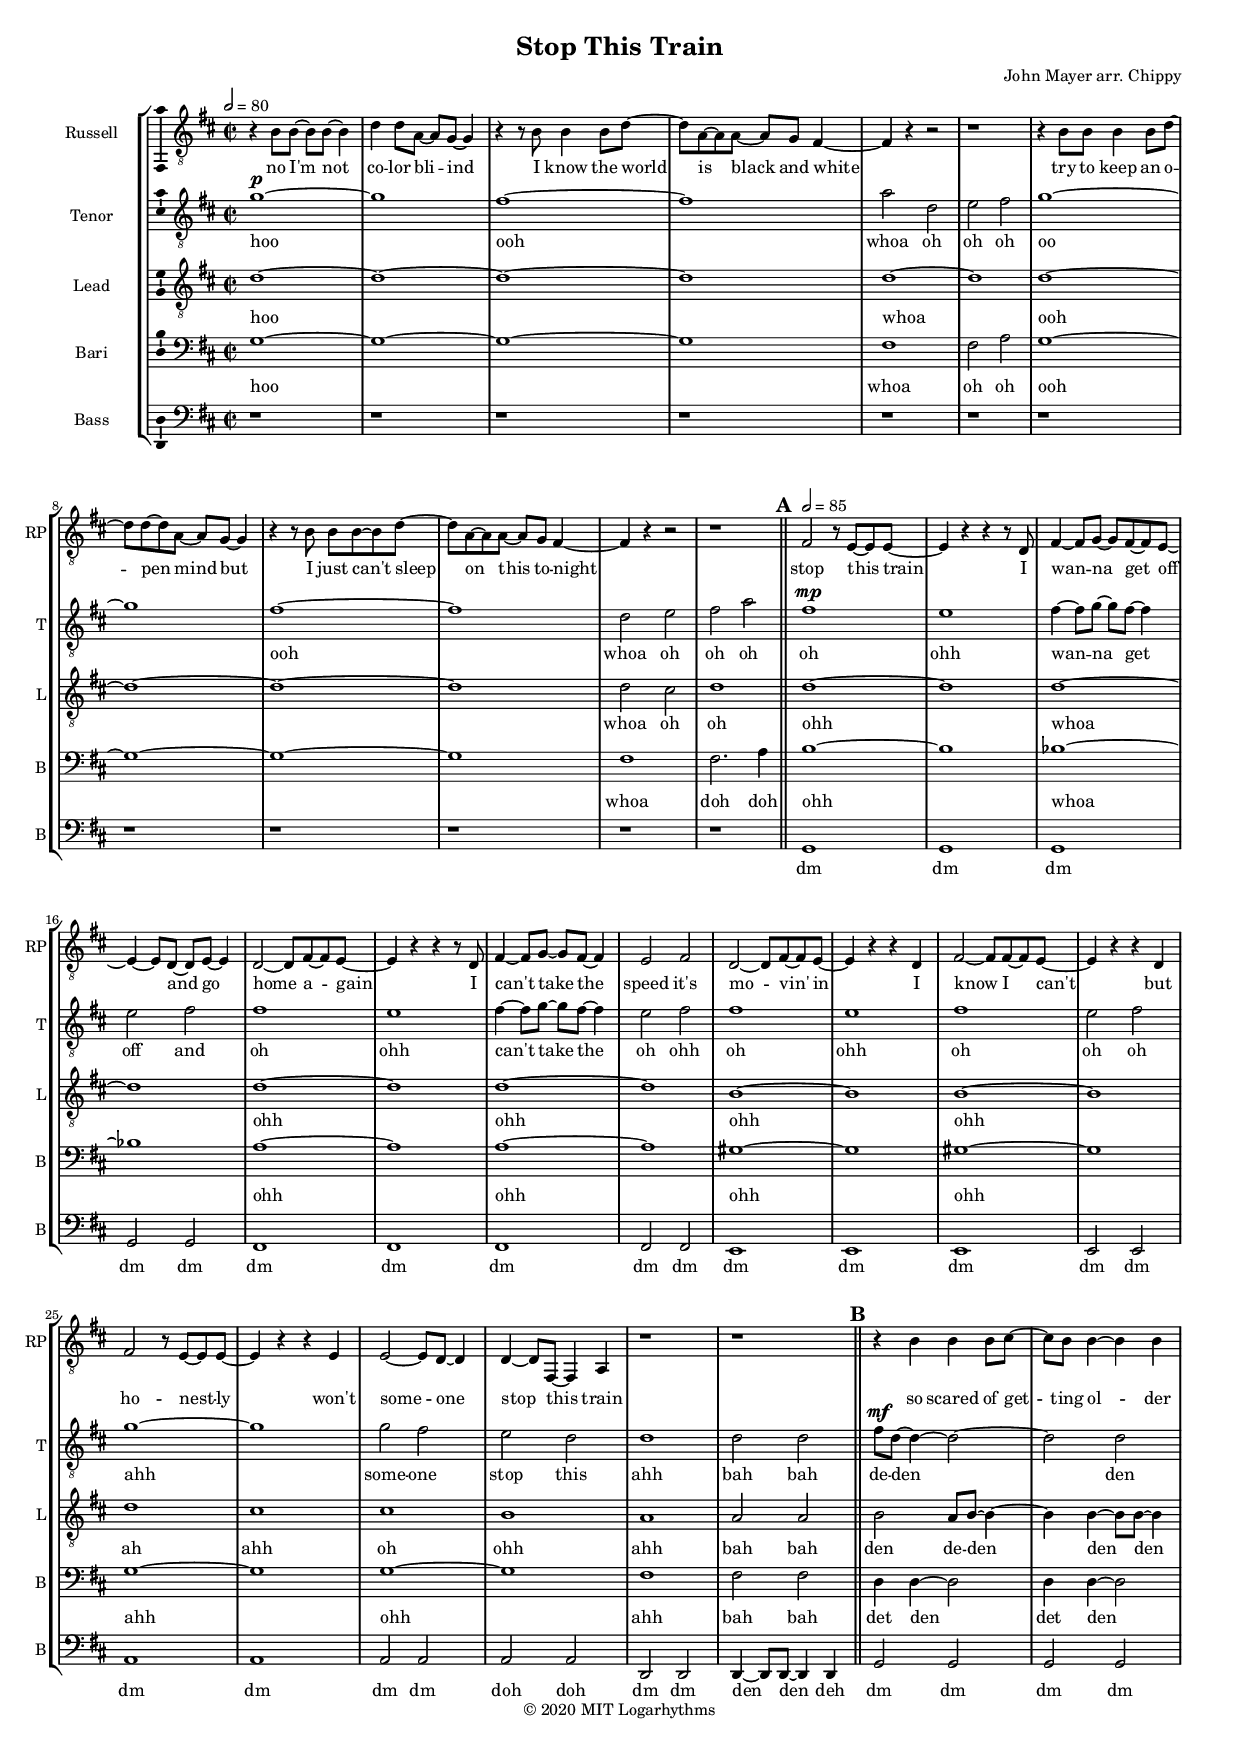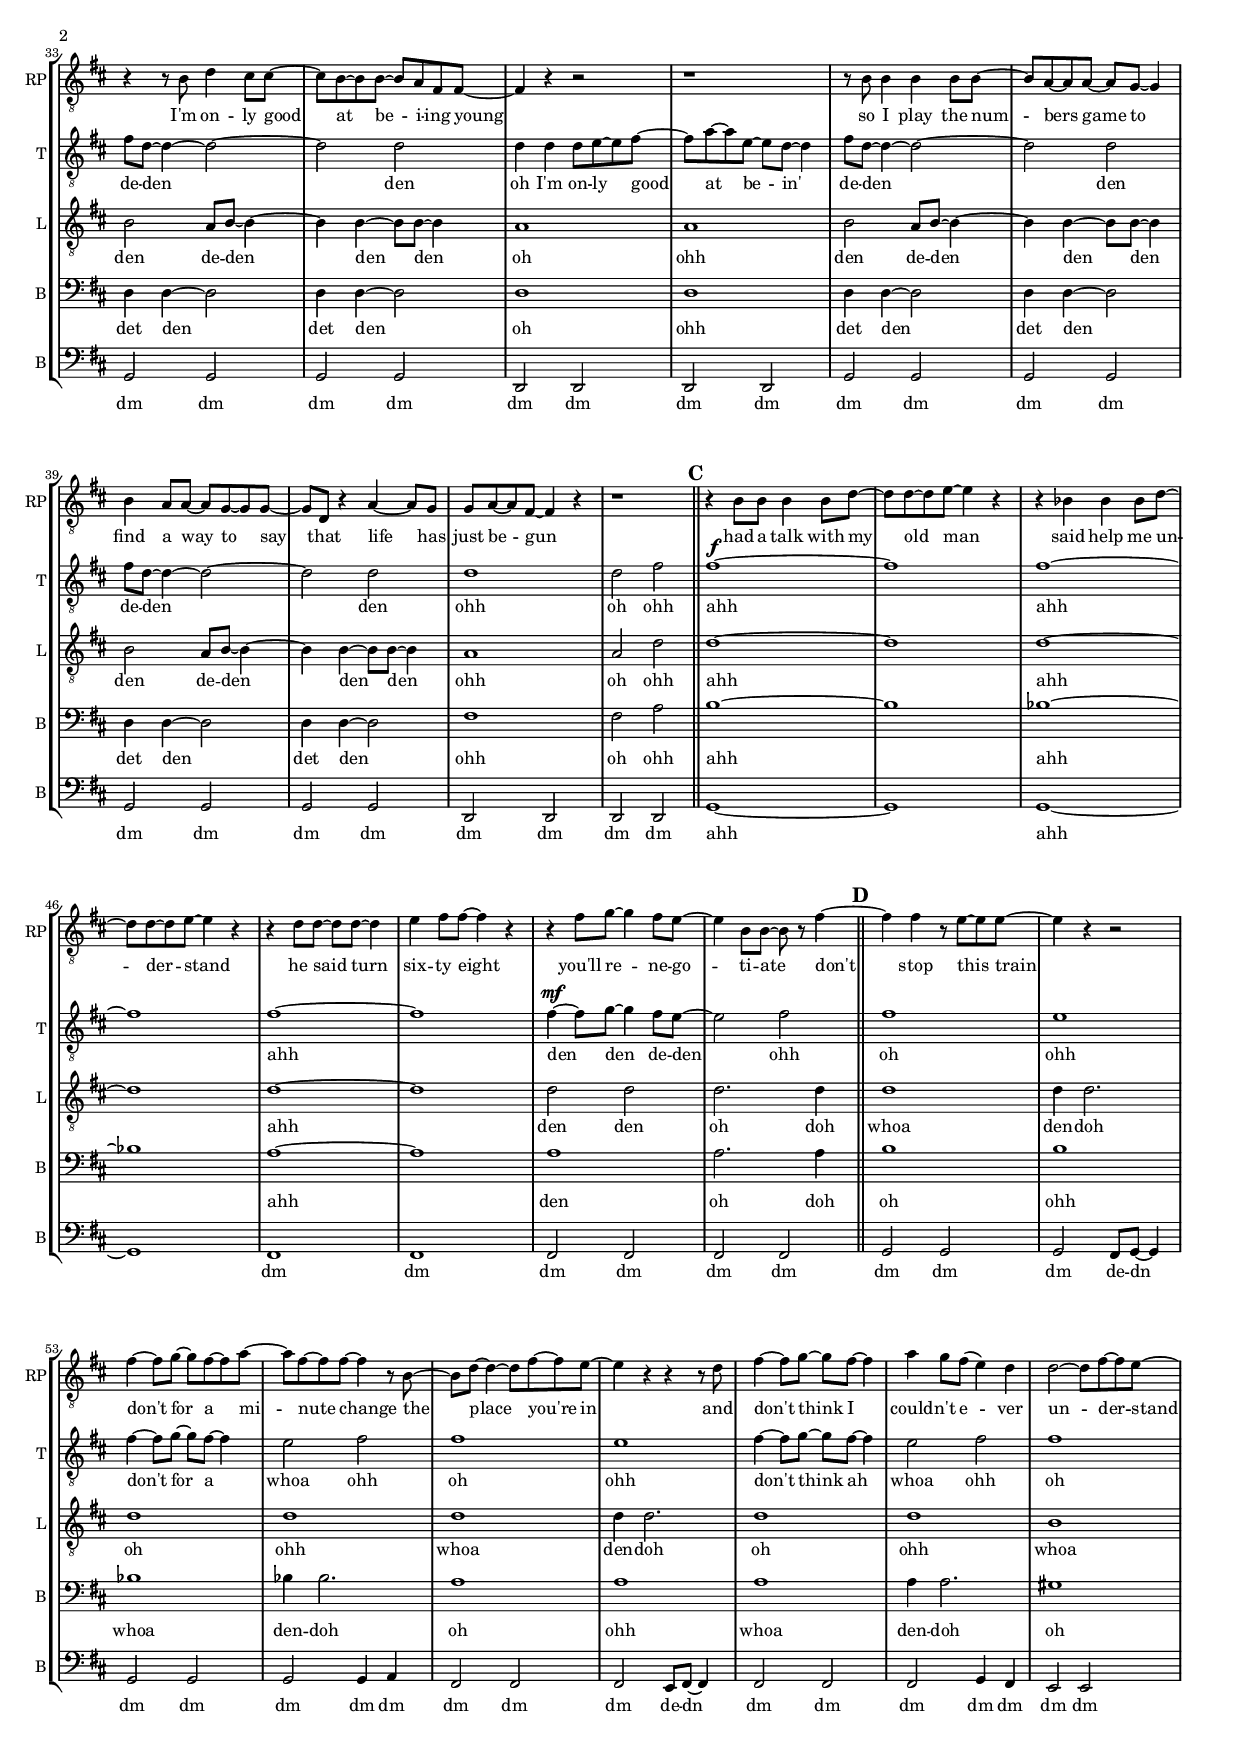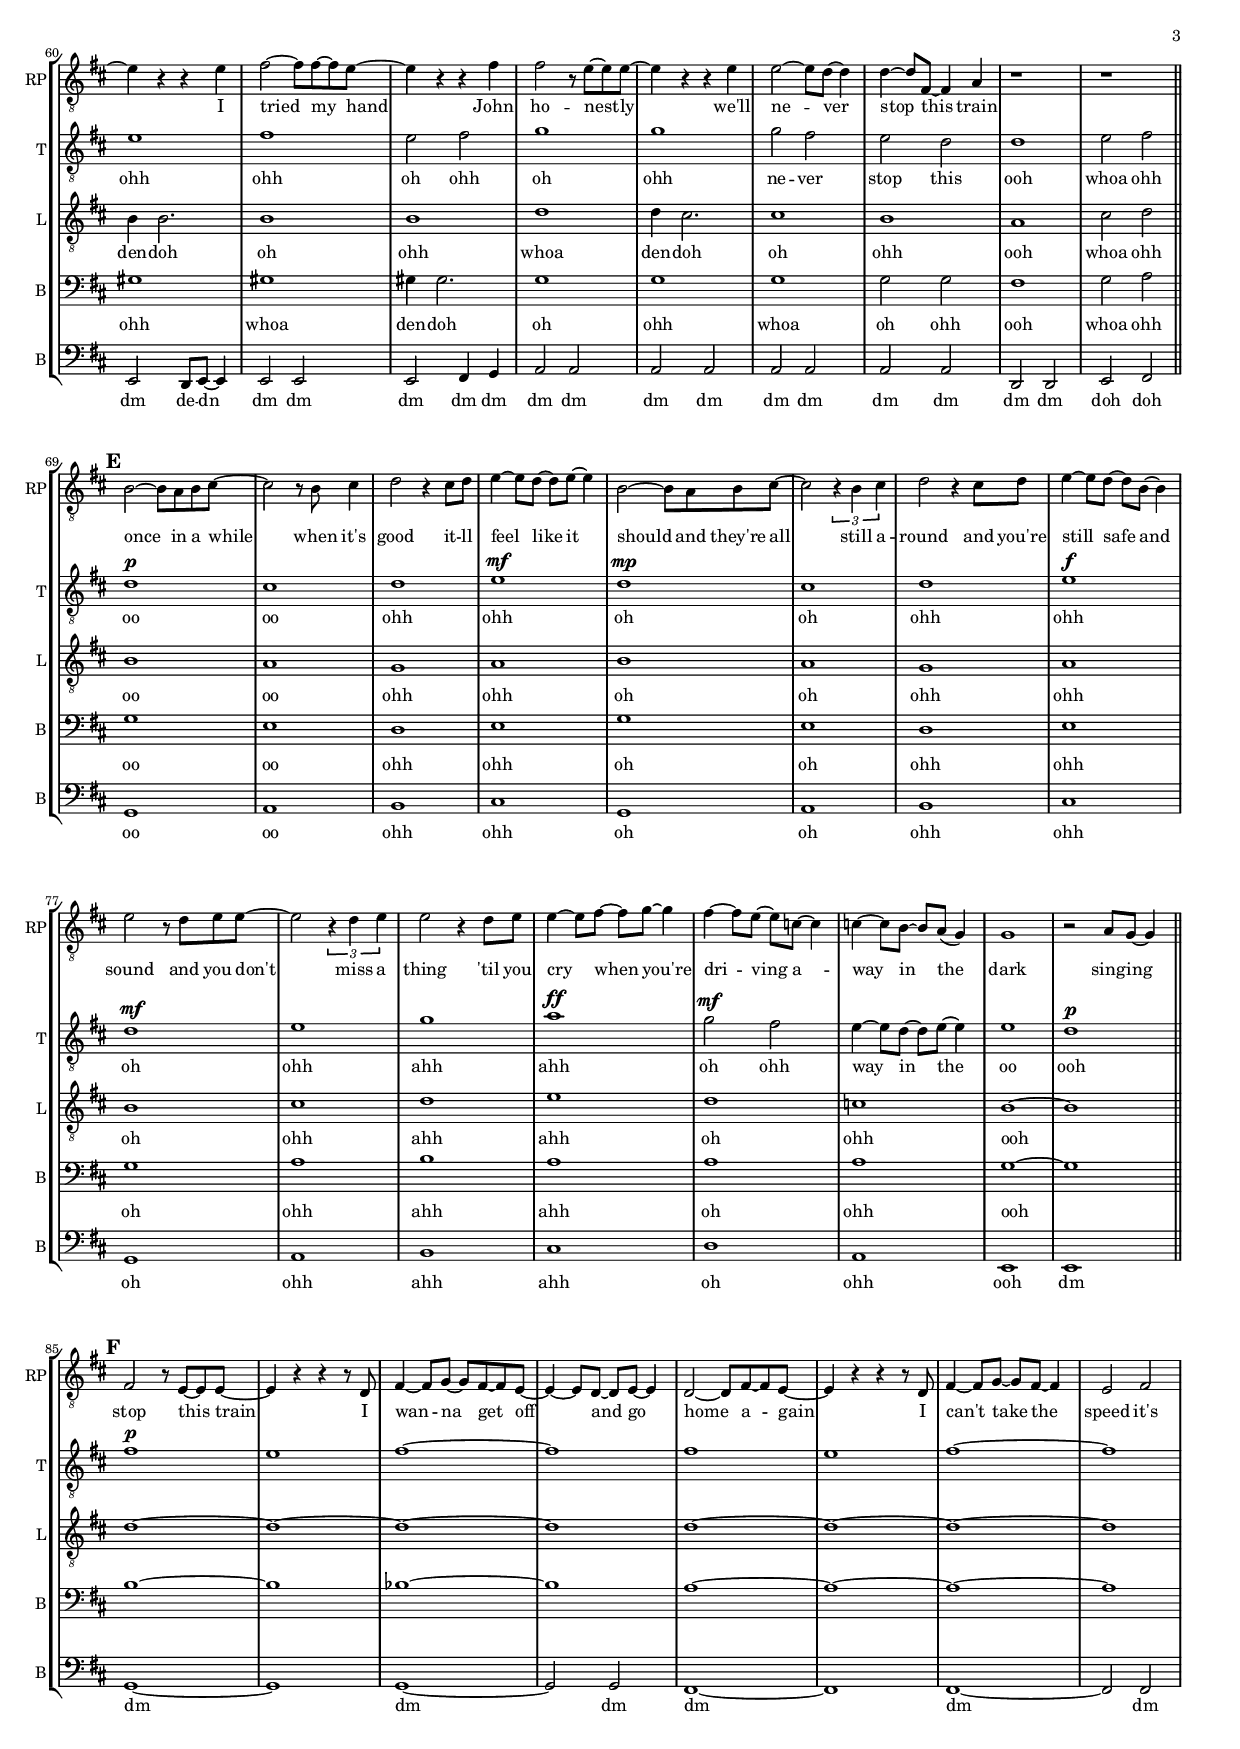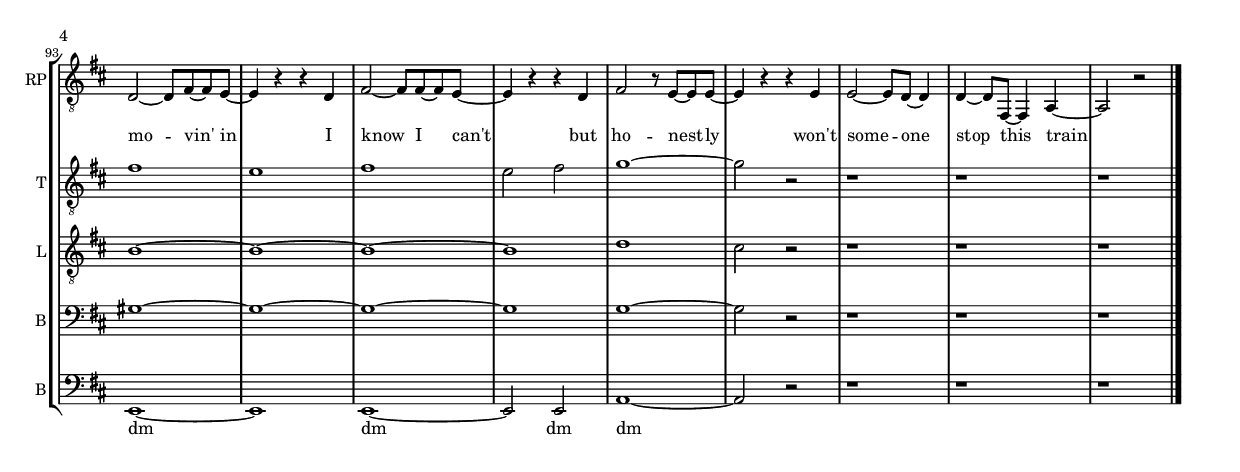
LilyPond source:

% score:///home/ryan/git/personal/stop-this-train/score.ly
% play:///home/ryan/git/personal/stop-this-train/media/russell.m4a:0
% play:///home/ryan/git/personal/stop-this-train/media/original.m4a:150
% play:///home/ryan/git/personal/stop-this-train/media/tori.m4a:4

\version "2.18.2"

#(set-global-staff-size 14)

\header {
  title = "Stop This Train"
  composer = "John Mayer arr. Chippy"
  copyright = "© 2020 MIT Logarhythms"
}

gSolo = { \key d \major \time 2/2 }
gSoloLyrics = {}
gTenor = { \key d \major \time 2/2 }
gTenorLyrics = {}
gLead = { \key d \major \time 2/2 }
gLeadLyrics = {}
gBari = { \key d \major \time 2/2 }
gBariLyrics = {}
gBass = { \key d \major \time 2/2 }
gBassLyrics = {}

% score:///home/ryan/git/personal/stop-this-train/score.ly
% play:///home/ryan/git/personal/stop-this-train/media/russell.m4a:97.75
% play:///home/ryan/git/personal/stop-this-train/media/original.m4a:150

solo = \relative c' {
  \tempo 2 = 80

  r4  b8 b~  b8 b~  b4 |
  % no I'm not
  d4  d8 a~  a8 g~ g4 |
  % color bli-ind
  r4  r8 b  b4  b8 d~ |
  % I know the world
  d8 a~  a8 a~  a8 g  fis4~ |
  % is black and white

  fis4 r4 r2 |
  r1 |

  r4  b8 b  b4  b8 d~ |
  % try to keep an o-
  d8 d~  d8 a~  a8 g~ g4 |
  % pen mind but
  r4  r8 b  b8 b~  b8 d~ |
  % I just can't
  d8 a~  a8 a~  a8 g  fis4~ |
  % sleep on this tonight

  fis4 r4 r2 |
  r1 |

  \bar "||" \mark \default
}

soloLyrics = \lyricmode {
  no I'm not
  co -- lor bli -- ind
  I know the world
  is black and white

  try to keep an o --
  pen mind but
  I just can't
  sleep on this to -- night
}

tenor = \relative c' {
  g'1^\p~ | g1 | fis1~ | fis1 |
  a2 d,2 | e2 fis2 |
  g1~ | g1 | fis1~ | fis1 |
  d2 e2 | fis2 a2 |
}

tenorLyrics = \lyricmode {
  hoo ooh
  whoa oh oh oh
  oo ooh
  whoa oh oh oh
}

lead = \relative c' {
  d1~ | d1~ | d1~ | d1 |
  d1~ | d1 |
  d1~ | d1~ | d1~ | d1 |
  d2 cis2 | d1 |
}

leadLyrics = \lyricmode {
  hoo
  whoa
  ooh
  whoa oh oh
}

bari = \relative c' {
  g1~ | g1~ | g1~ | g1 |
  fis1 | fis2 a2 |
  g1~ | g1~ | g1~ | g1 |
  fis1 | fis2. a4 |
}

bariLyrics = \lyricmode {
  hoo
  whoa oh oh
  ooh
  whoa doh doh
}

bass = \relative c {
  r1 | r1 | r1 | r1 |
  r1 | r1 |
  r1 | r1 | r1 | r1 |
  r1 | r1 |
}

bassLyrics = \lyricmode {}


% "Export" the music to new variables

gSolo = { \gSolo \solo }
gSoloLyrics = { \gSoloLyrics \soloLyrics }
gTenor = { \gTenor \tenor }
gTenorLyrics = { \gTenorLyrics \tenorLyrics }
gLead = { \gLead \lead }
gLeadLyrics = { \gLeadLyrics \leadLyrics }
gBari = { \gBari \bari }
gBariLyrics = { \gBariLyrics \bariLyrics }
gBass = { \gBass \bass }
gBassLyrics = { \gBassLyrics \bassLyrics }

% score:///home/ryan/git/personal/stop-this-train/score.ly
% play:///home/ryan/git/personal/stop-this-train/media/russell.m4a:68.75
% play:///home/ryan/git/personal/stop-this-train/media/original.m4a:96

solo = \relative c {
  \tempo 2 = 85

  fis2  r8 e~  e8 e~ |
  % stop this train
  e4  r4  r4  r8 d |
  % I
  fis4~  fis8 g~  g8 fis~  fis8 e~ |
  % wan-na get off
  e4~  e8 d~  d8 e8~  e4 |
  % and go

  d2~  d8 fis~  fis8 e~ |
  % home again
  e4  r4  r4  r8 d |
  % I
  fis4~  fis8 g~  g8 fis~  fis4 |
  % can't take the
  e2  fis2 |
  % speed it's

  d2~  d8 fis~  fis8 e~ |
  % mo-vin' in
  e4  r4  r4  d4 |
  % I
  fis2~  fis8 fis~  fis8 e~ |
  % know I can't
  e4  r4  r4  d4 |
  % but

  fis2  r8 e~  e8 e~ |
  % honestly
  e4  r4  r4  e4 |
  % won't
  e2~  e8 d~  d4 |
  % some one
  d4~  d8 fis,~  fis4  a4 |
  % stop this train

  r1 | r1 |

  \bar "||" \mark \default
}

soloLyrics = \lyricmode {
  stop this train
  I
  wan -- na get off
  and go

  home a -- gain
  I
  can't take the
  speed it's

  mo -- vin' in
  I
  know I can't
  but

  ho -- nest -- ly
  won't
  some -- one
  stop this train
}

tenor = \relative c' {
  fis1^\mp |
  e1 |
  fis4~  fis8 g~  g8 fis~  fis4 |
  e2  fis |

  fis1 |
  e1 |
  fis4~  fis8 g~  g8 fis~  fis4 |
  e2  fis |

  fis1 |
  e1 |
  fis1 |
  e2  fis2 |

  g1~ |
  g1 |
  g2  fis2 |
  e2  d2 |

  d1 | d2  d2 |
}

tenorLyrics = \lyricmode {
  oh ohh
  wan -- na get off and
  oh ohh
  can't take the
  oh ohh
  oh ohh
  oh oh oh ahh
  some -- one stop this
  ahh bah bah
}

lead = \relative c' {
  d1~ |
  d1 |
  d1~ |
  d1 |

  d1~ |
  d1 |
  d1~ |
  d1 |

  b1~ |
  b1 |
  b1~ |
  b1 |

  d1 |
  cis1 |
  cis1 |
  b1 |

  a1 | a2  a2 |
}

leadLyrics = \lyricmode {
  ohh
  whoa
  ohh
  ohh
  ohh
  ohh
  ah ahh
  oh ohh
  ahh bah bah
}

% play:///home/ryan/git/personal/stop-this-train/media/original.m4a:110
bari = \relative c' {
  b1~ |
  b1 |
  bes1~ |
  bes1 |

  a1~ |
  a1 |
  a1~ |
  a1 |

  gis1~ |
  gis1 |
  gis1~ |
  gis1 |

  g1~ |
  g1 |
  g1~ |
  g1 |

  fis1 | fis2  fis2 |
}

bariLyrics = \lyricmode {
  ohh
  whoa
  ohh
  ohh
  ohh
  ohh
  ahh
  ohh
  ahh bah bah
}

bass = \relative c {
  g1 | g1 | g1 | g2 g |
  fis1 | fis1 | fis1 | fis2 fis |
  e1 | e1 | e1 | e2 e |
  a1 | a1 | a2 a | a2 a |
  d,2 d | d4~  d8 d~  d4  d4 |
}

bassLyrics = \lyricmode {
  dm dm dm dm dm
  dm dm dm dm dm
  dm dm dm dm dm
  dm dm dm dm doh doh
  dm dm den den deh
}


% "Export" the music to new variables

gSolo = { \gSolo \solo }
gSoloLyrics = { \gSoloLyrics \soloLyrics }
gTenor = { \gTenor \tenor }
gTenorLyrics = { \gTenorLyrics \tenorLyrics }
gLead = { \gLead \lead }
gLeadLyrics = { \gLeadLyrics \leadLyrics }
gBari = { \gBari \bari }
gBariLyrics = { \gBariLyrics \bariLyrics }
gBass = { \gBass \bass }
gBassLyrics = { \gBassLyrics \bassLyrics }

% score:///home/ryan/git/personal/stop-this-train/score.ly
% play:///home/ryan/git/personal/stop-this-train/media/russell.m4a:97.75
% play:///home/ryan/git/personal/stop-this-train/media/original.m4a:150

solo = \relative c' {
  r4  b4  b4  b8 cis~ |
  % so scared of get-
  cis8 b  b4~  b4  b4 |
  % ting older
  r4  r8 b  d4  cis8 cis~ |
  % I'm only good
  cis8 b~  b8 b~  b8 a  fis8 fis~ |
  % at being young

  fis4 r4 r2 |
  r1 |

% play:///home/ryan/git/personal/stop-this-train/media/original.m4a:160

  r8 b  b4  b4  b8 b~ |
  % so I play the num -
  b8 a~  a8 a~  a8 g~  g4 |
  % bers game to
  b4  a8 a~  a8 g~  g8 g~ |
  % find a way to say
  g8 d  r4  a'4~ a8 g |
  % that life has

  g8 a~  a8 fis~  fis4  r4 |
  % just begun
  r1 |

  \bar "||" \mark \default
}

soloLyrics = \lyricmode {
  so scared of get --
  ting ol -- der
  I'm on -- ly good
  at be -- i -- ing young

  so I play the num --
  bers game to
  find a way to say
  that life has 

  just be -- gun
}

tenor = \relative c' {
  fis8^\mf d~  d4~  d2~ |
  d2  d2 |
  fis8 d~  d4~  d2~ |
  d2  d2 |

  d4  d4  d8 e~  e8 fis~ |
  fis8 a~  a8 e~  e8 d~  d4 |

  fis8 d~  d4~  d2~ |
  d2  d2 |
  fis8 d~  d4~  d2~ |
  d2  d2 |

  d1 | d2 fis2 |
}

tenorLyrics = \lyricmode {
  de -- den den
  de -- den den
  oh I'm on -- ly good at be -- in'
  de -- den den
  de -- den den
  ohh oh ohh
}

lead = \relative c' {
  b2  a8 b~  b4~ |
  b4  b4~  b8 b~  b4 |
  b2  a8 b~  b4~ |
  b4  b4~  b8 b~  b4 |

  a1 | a1 |

  b2  a8 b~  b4~ |
  b4  b4~  b8 b~  b4 |
  b2  a8 b~  b4~ |
  b4  b4~  b8 b~  b4 |

  a1 | a2 d2 |
}

leadLyrics = \lyricmode {
  den de -- den den den
  den de -- den den den
  oh ohh
  den de -- den den den
  den de -- den den den
  ohh oh ohh
}

bari = \relative c {
  d4  d4~  d2|
  d4  d4~  d2|
  d4  d4~  d2|
  d4  d4~  d2|

  d1 | d1 |

  d4  d4~  d2|
  d4  d4~  d2|
  d4  d4~  d2|
  d4  d4~  d2|

  fis1 | fis2 a2 |
}

bariLyrics = \lyricmode {
  det den det den
  det den det den
  oh ohh
  det den det den
  det den det den
  ohh oh ohh
}

bass = \relative c {
  g2 g2 | g2 g2 | g2 g2 | g2 g2 |
  d2 d2 | d2 d2 |
  g2 g2 | g2 g2 | g2 g2 | g2 g2 |
  d2 d2 | d2 d2 |
}

bassLyrics = \lyricmode {
  dm dm dm dm dm dm dm dm
  dm dm dm dm
  dm dm dm dm dm dm dm dm
  dm dm dm dm
}


% "Export" the music to new variables

gSolo = { \gSolo \solo }
gSoloLyrics = { \gSoloLyrics \soloLyrics }
gTenor = { \gTenor \tenor }
gTenorLyrics = { \gTenorLyrics \tenorLyrics }
gLead = { \gLead \lead }
gLeadLyrics = { \gLeadLyrics \leadLyrics }
gBari = { \gBari \bari }
gBariLyrics = { \gBariLyrics \bariLyrics }
gBass = { \gBass \bass }
gBassLyrics = { \gBassLyrics \bassLyrics }

% score:///home/ryan/git/personal/stop-this-train/score.ly
% play:///home/ryan/git/personal/stop-this-train/media/russell.m4a:118


% play:///home/ryan/git/personal/stop-this-train/media/original.m4a:171

solo = \relative c' {
  r4  b8 b  b4  b8 d~ |
  % had a talk with my
  d8 d~  d8 e~  e4 r4 |
  % old man
  r4  bes4  bes4  bes8 d~ |
  % said help me un-
  d8 d~  d8 e~  e4 r4 |
  % der stand

% play:///home/ryan/git/personal/stop-this-train/media/original.m4a:177.2

  r4  d8 d~  d8 d~  d4 |
  % he said turn
  e4  fis8 fis~  fis4  r4 |
  % sixty eight
  r4  fis8 g~  g4  fis8 e~ |
  % you'll renego-
  e4  b8 b~  b8 r  fis'4~ |
  % tiate don't

  \bar "||" \mark \default

% play:///home/ryan/git/personal/stop-this-train/media/original.m4a:182

  fis4  fis4  r8 e~  e8 e~ |
  % stop this train
  e4  r4  r2 |
  %
  fis4~  fis8 g~  g8 fis~  fis8 a~ |
  % don't for a mi-
  a8 fis~  fis8 fis~  fis4  r8 b,~ |
  % nute change the 

% play:///home/ryan/git/personal/stop-this-train/media/original.m4a:187

  b8 d~  d4~  d8 fis~  fis8 e~ |
  % place you're in
  e4  r4  r4  r8 d |
  % and
  fis4~  fis8 g~  g8 fis~  fis4 |
  % don't think I
  a4  g8 fis(  e4)  d4 |
  % couldn't ever

% play:///home/ryan/git/personal/stop-this-train/media/original.m4a:193

  d2~  d8 fis~  fis8 e~ |
  % understand
  e4  r4  r4  e4 |
  % I
  fis2~  fis8 fis~  fis8 e~ |
  % tried my hand
  e4  r4  r4  fis4 |
  % john

% play:///home/ryan/git/personal/stop-this-train/media/original.m4a:198.7

  fis2  r8 e~  e8 e~ |
  % honestly
  e4  r4  r4  e4 |
  % we'll ne-
  e2~  e8 d~  d4 |
  % ver
  d4~  d8 fis,~  fis4  a4 |
  % stop this train

  r1 | r1 |

  \bar "||" \mark \default
}

soloLyrics = \lyricmode {
  had a talk with my
  old man
  said help me un --
  der -- stand

  he said turn
  six -- ty eight
  you'll re -- ne -- go --
  ti -- ate don't

  stop this train
  don't for a mi --
  nute change the

  place you're in
  and
  don't think I
  could -- n't e -- ver

  un -- der -- stand
  I
  tried my hand
  John

  ho -- nest -- ly
  we'll ne --
  ver
  stop this train
}

tenor = \relative c' {
  fis1^\f~ | fis1 | fis1~ | fis1 |

  fis1~ | fis1 |
  fis4^\mf~  fis8 g~  g4  fis8 e~ |
  e2 fis |

  fis1 |
  e1 |
  fis4~  fis8 g~  g8 fis~  fis4 |
  e2  fis |

  fis1 |
  e1 |
  fis4~  fis8 g~  g8 fis~  fis4 |
  e2  fis |

  fis1 |
  e1 |
  fis1 |
  e2  fis2 |

  g1 |
  g1 |
  g2  fis2 |
  e2  d2 |

  d1 | e2  fis2 |
}

tenorLyrics = \lyricmode {
  ahh ahh ahh
  den den de -- den ohh
  oh ohh
  don't for a whoa ohh
  oh ohh
  don't think ah whoa ohh
  oh ohh ohh oh ohh
  oh ohh
  ne -- ver stop this ooh whoa ohh
}

lead = \relative c' {
  d1~ | d1 | d1~ | d1 |

  d1~ | d1 |
  d2 d | d2. d4 |

  d1 |
  d4 d2. |
  d1 |
  d1 |

  d1 |
  d4 d2. |
  d1 |
  d1 |

  b1 |
  b4 b2. |
  b1 |
  b1 |

  d1 |
  d4 cis2. |
  cis1 |
  b1 |

  a1 | cis2  d2 |
}

leadLyrics = \lyricmode {
  ahh ahh ahh
  den den oh doh
  whoa den -- doh oh ohh
  whoa den -- doh oh ohh
  whoa den -- doh oh ohh
  whoa den -- doh oh ohh
  ooh whoa ohh
}

% play:///home/ryan/git/personal/stop-this-train/media/original.m4a:110
bari = \relative c' {
  b1~ | b1 | bes1~ | bes1 |

  a1~ | a1 |
  a1 | a2. a4 |

  b1 |
  b1 |
  bes1 |
  bes4 bes2. |

  a1 |
  a1 |
  a1 |
  a4 a2. |

  gis1 |
  gis1 |
  gis1 |
  gis4 gis2. |

  g1 |
  g1 |
  g1 |
  g2 g2 |

  fis1 | g2  a2 |
}

bariLyrics = \lyricmode {
  ahh ahh ahh
  den oh doh
  oh ohh whoa den -- doh
  oh ohh whoa den -- doh
  oh ohh whoa den -- doh
  oh ohh whoa oh ohh
  ooh whoa ohh
}

bass = \relative c {
  g1~ | g1 | g1~ | g1 |
  fis1 | fis1 | fis2 fis | fis2 fis |
  g2 g | g2 fis8 g~ g4 | g2 g | g2 g4 a |
  fis2 fis | fis2 e8 fis~ fis4 | fis2 fis | fis2 g4 fis |
  e2 e | e2 d8 e~ e4 | e2 e | e2 fis4 g |
  a2 a | a2 a | a2 a | a2 a |
  d,2 d | e2 fis2 |
}

bassLyrics = \lyricmode {
  ahh ahh
  dm dm 
  dm dm dm dm 

  dm dm dm de -- dn
  dm dm dm dm dm
  dm dm dm de -- dn
  dm dm dm dm dm
  dm dm dm de -- dn
  dm dm dm dm dm
  dm dm dm dm dm dm dm dm
  dm dm doh doh
}


% "Export" the music to new variables

gSolo = { \gSolo \solo }
gSoloLyrics = { \gSoloLyrics \soloLyrics }
gTenor = { \gTenor \tenor }
gTenorLyrics = { \gTenorLyrics \tenorLyrics }
gLead = { \gLead \lead }
gLeadLyrics = { \gLeadLyrics \leadLyrics }
gBari = { \gBari \bari }
gBariLyrics = { \gBariLyrics \bariLyrics }
gBass = { \gBass \bass }
gBassLyrics = { \gBassLyrics \bassLyrics }

% score:///home/ryan/git/personal/stop-this-train/score.ly
% play:///home/ryan/git/personal/stop-this-train/media/russell.m4a:161

% play:///home/ryan/git/personal/stop-this-train/media/original.m4a:214

solo = \relative c' {
  b2~  b8 a  b8 cis~ |
  % once in a while
  cis2  r8 b  cis4 |
  % when it's
  d2  r4  cis8 d |
  % good it'll
  e4~  e8 d~  d8 e~  e4 |
  % feel like it

% play:///home/ryan/git/personal/stop-this-train/media/original.m4a:220

  b2~  b8 a  b8 cis~ |
  % should and they're
  cis2  \tuplet 3/2 { r4 b cis } |
  % all still a-
  d2  r4  cis8 d |
  % round and you're
  e4~  e8 d~  d8 b~  b4 |
  % still safe and

% play:///home/ryan/git/personal/stop-this-train/media/original.m4a:225.7

  e2  r8 d  e8 e~ |
  % sound and you don't
  e2  \tuplet 3/2 { r4 d e } |
  % miss a
  e2  r4  d8 e |
  % thing 'til you
  e4~  e8 fis~  fis8 g~  g4  |
  % cry when you're

% play:///home/ryan/git/personal/stop-this-train/media/original.m4a:230.5

  fis4~  fis8 e~  e8 c~  c4  |
  % driving a-
  c4~  c8 b~  b8 a(  g4)  |
  % way in the
  g1 |
  % dark
  r2  a8 g~  g4 |
  % singing

  \bar "||" \mark \default
}

soloLyrics = \lyricmode {
  once in a while
  when it's
  good it -- ll
  feel like it

  should and they're
  all still a --
  round and you're
  still safe and

  sound and you don't
  miss a
  thing 'til you
  cry when you're

  dri -- ving a --
  way in the
  dark
  sing -- ing
}

tenor = \relative c' {
  d1^\p | cis1 | d1 | e1^\mf |
  d1^\mp | cis1 | d1 | e1^\f |
  d1^\mf | e1 | g1 | a1^\ff |

  g2^\mf fis |
  e4~  e8 d~  d8 e8~  e4|
  e1 | d1^\p |
}

tenorLyrics = \lyricmode {
  oo oo ohh ohh
  oh oh ohh ohh
  oh ohh ahh ahh
  oh ohh way in the oo ooh
}

lead = \relative c' {
  b1 | a1 | g1 | a1 |
  b1 | a1 | g1 | a1 |
  b1 | cis1 | d1 | e1 |
  d1 | c1 | b1~ | b1 |
}

leadLyrics = \lyricmode {
  oo oo ohh ohh
  oh oh ohh ohh
  oh ohh ahh ahh
  oh ohh ooh
}

bari = \relative c' {
  g1 | e1 | d1 | e1 |
  g1 | e1 | d1 | e1 |
  g1 | a1 | b1 | a1 |
  a1 | a1 | g1~ | g1 |
}

bariLyrics = \lyricmode {
  oo oo ohh ohh
  oh oh ohh ohh
  oh ohh ahh ahh
  oh ohh ooh
}

bass = \relative c {
  g1 | a1 | b1 | cis1 |
  g1 | a1 | b1 | cis1 |
  g1 | a1 | b1 | cis1 |
  d1 | a1 | e1 | e1 |
}

bassLyrics = \lyricmode {
  oo oo ohh ohh
  oh oh ohh ohh
  oh ohh ahh ahh
  oh ohh ooh
}


% "Export" the music to new variables

gSolo = { \gSolo \solo }
gSoloLyrics = { \gSoloLyrics \soloLyrics }
gTenor = { \gTenor \tenor }
gTenorLyrics = { \gTenorLyrics \tenorLyrics }
gLead = { \gLead \lead }
gLeadLyrics = { \gLeadLyrics \leadLyrics }
gBari = { \gBari \bari }
gBariLyrics = { \gBariLyrics \bariLyrics }
gBass = { \gBass \bass }
gBassLyrics = { \gBassLyrics \bassLyrics }

% score:///home/ryan/git/personal/stop-this-train/score.ly
% play:///home/ryan/git/personal/stop-this-train/media/russell.m4a:0
% play:///home/ryan/git/personal/stop-this-train/media/original.m4a:235.5

solo = \relative c {
  fis2  r8 e~  e8 e~ |
  % stop this train
  e4  r4  r4  r8 d |
  % I
  fis4~  fis8 g~  g8 fis~  fis8 e~ |
  % wan-na get off
  e4~  e8 d~  d8 e8~  e4 |
  % and go

  d2~  d8 fis~  fis8 e~ |
  % home again
  e4  r4  r4  r8 d |
  % I
  fis4~  fis8 g~  g8 fis~  fis4 |
  % can't take the
  e2  fis2 |
  % speed it's

  d2~  d8 fis~  fis8 e~ |
  % mo-vin' in
  e4  r4  r4  d4 |
  % I
  fis2~  fis8 fis~  fis8 e~ |
  % know I can't
  e4  r4  r4  d4 |
  % but

  fis2  r8 e~  e8 e~ |
  % honestly
  e4  r4  r4  e4 |
  % won't
  e2~  e8 d~  d4 |
  % some one
  d4~  d8 fis,~  fis4  a4~ |
  % stop this train
  a2 r2 |

  \bar "|."
}

soloLyrics = \lyricmode {
  stop this train
  I
  wan -- na get off
  and go

  home a -- gain
  I
  can't take the
  speed it's

  mo -- vin' in
  I
  know I can't
  but

  ho -- nest -- ly
  won't
  some -- one
  stop this train
}

tenor = \relative c' {
  fis1^\p |
  e1 |
  fis1~ |
  fis1 |

  fis1 |
  e1 |
  fis1~ |
  fis1 |

  fis1 |
  e1 |
  fis1 |
  e2  fis2 |

  g1~ | g2 r2 | r1 | r1 |
  r1 |
}

tenorLyrics = \lyricmode {}

lead = \relative c' {
  d1~ |
  d1~ |
  d1~ |
  d1 |

  d1~ |
  d1~ |
  d1~ |
  d1 |

  b1~ |
  b1~ |
  b1~ |
  b1 |

  d1 | cis2 r2 | r1 | r1 |
  r1 |
}

leadLyrics = \lyricmode {}

% play:///home/ryan/git/personal/stop-this-train/media/original.m4a:110
bari = \relative c' {
  b1~ |
  b1 |
  bes1~ |
  bes1 |

  a1~ |
  a1~ |
  a1~ |
  a1 |

  gis1~ |
  gis1~ |
  gis1~ |
  gis1 |

  g1~ | g2 r2 | r1 | r1 |
  r1 |
}

bariLyrics = \lyricmode {}

bass = \relative c {
  g1~ | g1 | g1~ | g2 g |
  fis1~ | fis1 | fis1~ | fis2 fis |
  e1~ | e1 | e1~ | e2 e |
  a1~ | a2 r2 | r1 | r1 |
  r1 |
}

bassLyrics = \lyricmode {
 dm dm dm
 dm dm dm
 dm dm dm
 dm dm
}


% "Export" the music to new variables

gSolo = { \gSolo \solo }
gSoloLyrics = { \gSoloLyrics \soloLyrics }
gTenor = { \gTenor \tenor }
gTenorLyrics = { \gTenorLyrics \tenorLyrics }
gLead = { \gLead \lead }
gLeadLyrics = { \gLeadLyrics \leadLyrics }
gBari = { \gBari \bari }
gBariLyrics = { \gBariLyrics \bariLyrics }
gBass = { \gBass \bass }
gBassLyrics = { \gBassLyrics \bassLyrics }


\score {
  \new StaffGroup = partsStaff <<
    \new Staff \with {
        instrumentName = #"Russell"
        shortInstrumentName = #"RP"
    }{
      \set Score.markFormatter = #format-mark-box-alphabet

      \set Staff.midiInstrument = #"acoustic grand"
      \set Staff.midiMaximumVolume = 0.6
      \clef "treble_8"
      \new Voice = "Russell" { \gSolo }
    }
    \new Lyrics \lyricsto "Russell" { \gSoloLyrics }
    \new Staff \with {
        instrumentName = #"Tenor"
        shortInstrumentName = #"T"
    }{
      \set Staff.midiInstrument = #"acoustic guitar (nylon)"
      \set Staff.midiMaximumVolume = 0.9
      \clef "treble_8"
      \new Voice = "Tenor" { \gTenor }
    }
    \new Lyrics \lyricsto "Tenor" { \gTenorLyrics }
    \new Staff \with {
        instrumentName = #"Lead"
        shortInstrumentName = #"L"
    }{
      \set Staff.midiInstrument = #"acoustic guitar (nylon)"
      \set Staff.midiMaximumVolume = 0.9
      \clef "treble_8"
      \new Voice = "Lead" { \gLead }
    }
    \new Lyrics \lyricsto "Lead" { \gLeadLyrics }
    \new Staff \with {
        instrumentName = #"Bari"
        shortInstrumentName = #"B"
    }{
      \set Staff.midiInstrument = #"acoustic guitar (nylon)"
      \set Staff.midiMaximumVolume = 0.9
      \clef "bass"
      \new Voice = "Bari" { \gBari }
    }
    \new Lyrics \lyricsto "Bari" { \gBariLyrics }
    \new Staff \with {
        instrumentName = #"Bass"
        shortInstrumentName = #"B"
    }{
      \set Staff.midiInstrument = #"acoustic bass"
      \set Staff.midiMaximumVolume = 1.5
      \clef "bass"
      \new Voice = "Bass" { \gBass }
    }
    \new Lyrics \lyricsto "Bass" { \gBassLyrics }
  >>
  \layout {
    \context {
      \Voice
      \consists "Ambitus_engraver"
    }
  }
  \midi {}
}

